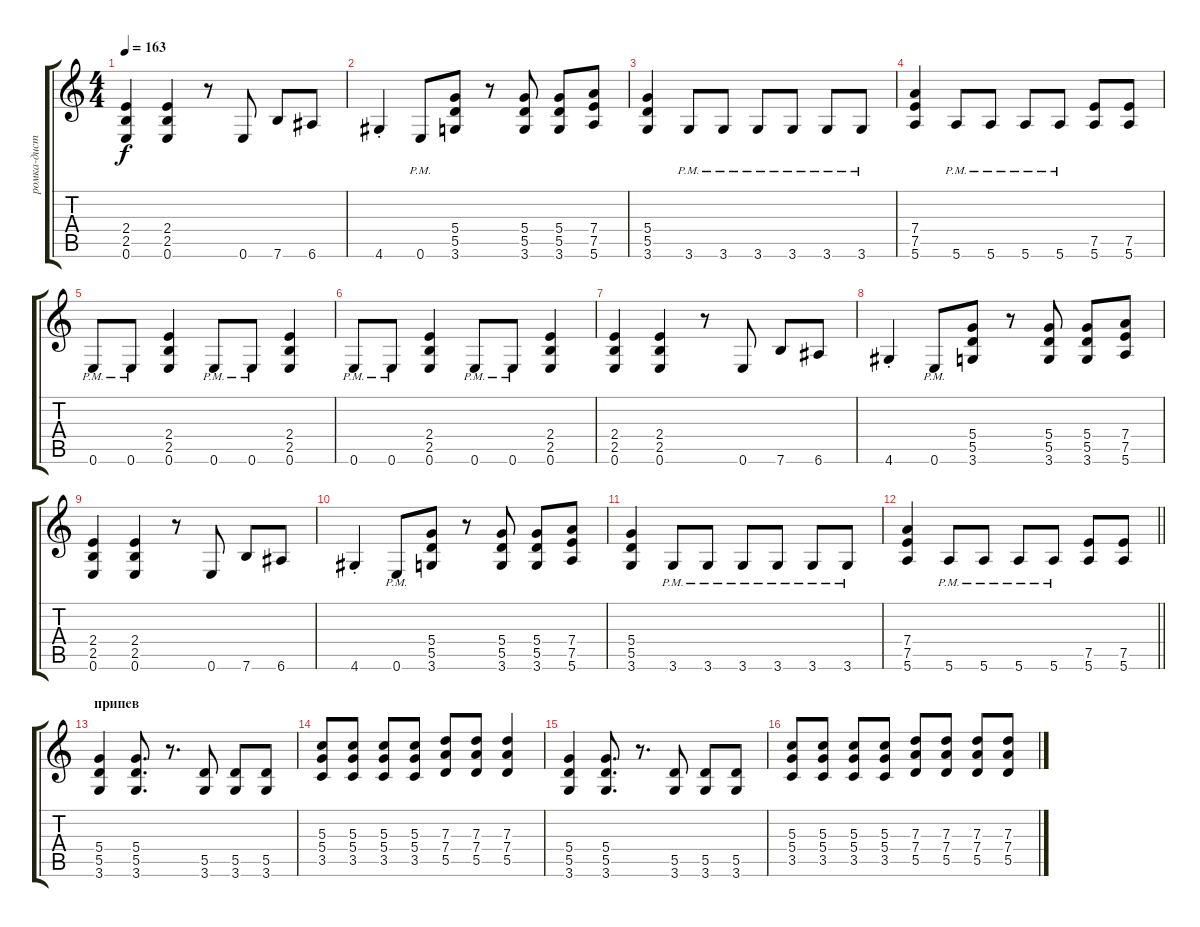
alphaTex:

\track ("ромка-дисторшн" "ромка-дист") {instrument distortionguitar}
\staff {score tabs}
\tuning (E4 B3 G3 D3 A2 E2) {hide}
\ts (4 4)
\tempo 163
\clef g2
\ks c
(2.4 2.5 0.6).4{dy f} (2.4 2.5 0.6).4 r.8 0.6.8 7.6.8 6.6.8 |
4.6{st}.4 0.6{pm}.8 (5.4 5.5 3.6).8 r.8 (5.4 5.5 3.6).8 (5.4 5.5 3.6).8 (7.4 7.5 5.6).8 |
(5.4 5.5 3.6).4 3.6{pm}.8 3.6{pm}.8 3.6{pm}.8 3.6{pm}.8 3.6{pm}.8 3.6{pm}.8 |
(7.4 7.5 5.6).4 5.6{pm}.8 5.6{pm}.8 5.6{pm}.8 5.6{pm}.8 (7.5 5.6).8 (7.5 5.6).8 |
0.6{pm}.8 0.6{pm}.8 (2.4 2.5 0.6).4 0.6{pm}.8 0.6{pm}.8 (2.4 2.5 0.6).4 |
0.6{pm}.8 0.6{pm}.8 (2.4 2.5 0.6).4 0.6{pm}.8 0.6{pm}.8 (2.4 2.5 0.6).4 |
(2.4 2.5 0.6).4 (2.4 2.5 0.6).4 r.8 0.6.8 7.6.8 6.6.8 |
4.6{st}.4 0.6{pm}.8 (5.4 5.5 3.6).8 r.8 (5.4 5.5 3.6).8 (5.4 5.5 3.6).8 (7.4 7.5 5.6).8 |
(2.4 2.5 0.6).4 (2.4 2.5 0.6).4 r.8 0.6.8 7.6.8 6.6.8 |
4.6{st}.4 0.6{pm}.8 (5.4 5.5 3.6).8 r.8 (5.4 5.5 3.6).8 (5.4 5.5 3.6).8 (7.4 7.5 5.6).8 |
(5.4 5.5 3.6).4 3.6{pm}.8 3.6{pm}.8 3.6{pm}.8 3.6{pm}.8 3.6{pm}.8 3.6{pm}.8 |
\barLineRight lightlight
(7.4 7.5 5.6).4 5.6{pm}.8 5.6{pm}.8 5.6{pm}.8 5.6{pm}.8 (7.5 5.6).8 (7.5 5.6).8 |
\section ("" "припев")
(5.4 5.5 3.6).4 (5.4 5.5 3.6).8{d} r.8{d} (5.5 3.6).8 (5.5 3.6).8 (5.5 3.6).8 |
(5.3 5.4 3.5).8 (5.3 5.4 3.5).8 (5.3 5.4 3.5).8 (5.3 5.4 3.5).8 (7.3 7.4 5.5).8 (7.3 7.4 5.5).8 (7.3 7.4 5.5).4 |
(5.4 5.5 3.6).4 (5.4 5.5 3.6).8{d} r.8{d} (5.5 3.6).8 (5.5 3.6).8 (5.5 3.6).8 |
(5.3 5.4 3.5).8 (5.3 5.4 3.5).8 (5.3 5.4 3.5).8 (5.3 5.4 3.5).8 (7.3 7.4 5.5).8 (7.3 7.4 5.5).8 (7.3 7.4 5.5).8 (7.3 7.4 5.5).8
